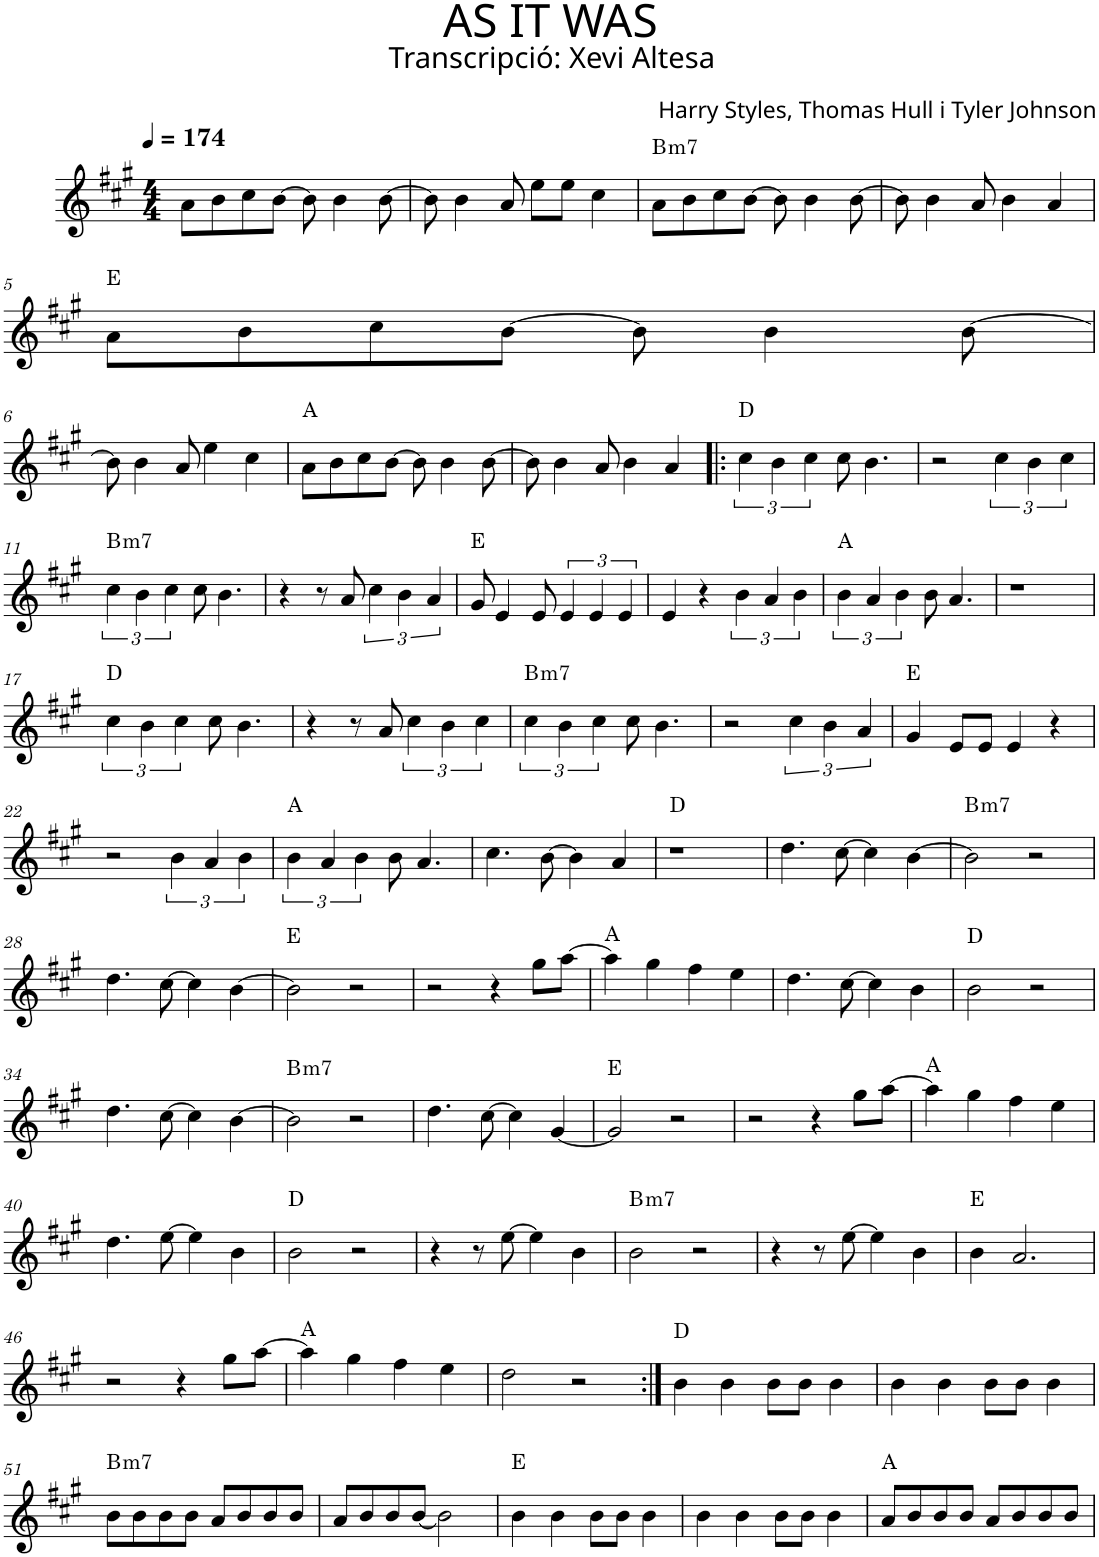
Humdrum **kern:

**kern	**harte
*part1	*part1
*staff1	*
*I"P1	*
*clefG2	*
*k[f#c#g#]	*
*A:	*
*M4/4	*
*MM174	*
=1	=1
8a\L	.
8b\	.
8cc#\	.
[>8b\J	.
8b\]	.
4b\	.
[>8b\	.
=2	=2
8b\]	.
4b\	.
8a/	.
8ee\L	.
8ee\J	.
4cc#\	.
=3	=3
!	!LO:H:kt=m7
8a\L	B:min7
8b\	.
8cc#\	.
[>8b\J	.
8b\]	.
4b\	.
[>8b\	.
=4	=4
8b\]	.
4b\	.
8a/	.
4b\	.
4a/	.
!!LO:LB:g=z
=5	=5
8a\L	E:maj
8b\	.
8cc#\	.
[>8b\J	.
8b\]	.
4b\	.
[>8b\	.
!!LO:LB:g=z
=6	=6
8b\]	.
4b\	.
8a/	.
4ee\	.
4cc#\	.
=7	=7
8a\L	A:maj
8b\	.
8cc#\	.
[>8b\J	.
8b\]	.
4b\	.
[>8b\	.
=8	=8
8b\]	.
4b\	.
8a/	.
4b\	.
4a/	.
=9!|:	=9!|:
6cc#\	D:maj
6b\	.
6cc#\	.
8cc#\	.
4.b\	.
=10	=10
2r	.
6cc#\	.
6b\	.
6cc#\	.
!!LO:LB:g=z
=11	=11
!	!LO:H:kt=m7
6cc#\	B:min7
6b\	.
6cc#\	.
8cc#\	.
4.b\	.
=12	=12
4r	.
8r	.
8a/	.
6cc#\	.
6b\	.
6a/	.
=13	=13
8g#/	E:maj
4e/	.
8e/	.
6e/	.
6e/	.
6e/	.
=14	=14
4e/	.
4r	.
6b\	.
6a/	.
6b\	.
=15	=15
6b\	A:maj
6a/	.
6b\	.
8b\	.
4.a/	.
=16	=16
1r	.
!!LO:LB:g=z
=17	=17
6cc#\	D:maj
6b\	.
6cc#\	.
8cc#\	.
4.b\	.
=18	=18
4r	.
8r	.
8a/	.
6cc#\	.
6b\	.
6cc#\	.
=19	=19
!	!LO:H:kt=m7
6cc#\	B:min7
6b\	.
6cc#\	.
8cc#\	.
4.b\	.
=20	=20
2r	.
6cc#\	.
6b\	.
6a/	.
=21	=21
4g#/	E:maj
8e/L	.
8e/J	.
4e/	.
4r	.
!!LO:LB:g=z
=22	=22
2r	.
6b\	.
6a/	.
6b\	.
=23	=23
6b\	A:maj
6a/	.
6b\	.
8b\	.
4.a/	.
=24	=24
4.cc#\	.
[>8b\	.
4b\]	.
4a/	.
=25	=25
1r	D:maj
=26	=26
4.dd\	.
[>8cc#\	.
4cc#\]	.
[>4b\	.
=27	=27
!	!LO:H:kt=m7
2b\]	B:min7
2r	.
!!LO:LB:g=z
=28	=28
4.dd\	.
[>8cc#\	.
4cc#\]	.
[>4b\	.
=29	=29
2b\]	E:maj
2r	.
=30	=30
2r	.
4r	.
8gg#\L	.
[>8aa\J	.
=31	=31
4aa\]	A:maj
4gg#\	.
4ff#\	.
4ee\	.
=32	=32
4.dd\	.
[>8cc#\	.
4cc#\]	.
4b\	.
=33	=33
2b\	D:maj
2r	.
!!LO:LB:g=z
=34	=34
4.dd\	.
[>8cc#\	.
4cc#\]	.
[>4b\	.
=35	=35
!	!LO:H:kt=m7
2b\]	B:min7
2r	.
=36	=36
4.dd\	.
[>8cc#\	.
4cc#\]	.
[<4g#/	.
=37	=37
2g#/]	E:maj
2r	.
=38	=38
2r	.
4r	.
8gg#\L	.
[>8aa\J	.
=39	=39
4aa\]	A:maj
4gg#\	.
4ff#\	.
4ee\	.
!!LO:LB:g=z
=40	=40
4.dd\	.
[>8ee\	.
4ee\]	.
4b\	.
=41	=41
2b\	D:maj
2r	.
=42	=42
4r	.
8r	.
[>8ee\	.
4ee\]	.
4b\	.
=43	=43
!	!LO:H:kt=m7
2b\	B:min7
2r	.
=44	=44
4r	.
8r	.
[>8ee\	.
4ee\]	.
4b\	.
=45	=45
4b\	E:maj
2.a/	.
!!LO:LB:g=z
=46	=46
2r	.
4r	.
8gg#\L	.
[>8aa\J	.
=47	=47
4aa\]	A:maj
4gg#\	.
4ff#\	.
4ee\	.
=48	=48
2dd\	.
2r	.
=49:|!	=49:|!
4b\	D:maj
4b\	.
8b\L	.
8b\J	.
4b\	.
=50	=50
4b\	.
4b\	.
8b\L	.
8b\J	.
4b\	.
!!LO:LB:g=z
=51	=51
!	!LO:H:kt=m7
8b\L	B:min7
8b\	.
8b\	.
8b\J	.
8a/L	.
8b/	.
8b/	.
8b/J	.
=52	=52
8a/L	.
8b/	.
8b/	.
[<8b/J	.
2b\]	.
=53	=53
4b\	E:maj
4b\	.
8b\L	.
8b\J	.
4b\	.
=54	=54
4b\	.
4b\	.
8b\L	.
8b\J	.
4b\	.
=55	=55
8a/L	A:maj
8b/	.
8b/	.
8b/J	.
8a/L	.
8b/	.
8b/	.
8b/J	.
=	=
*-	*-
